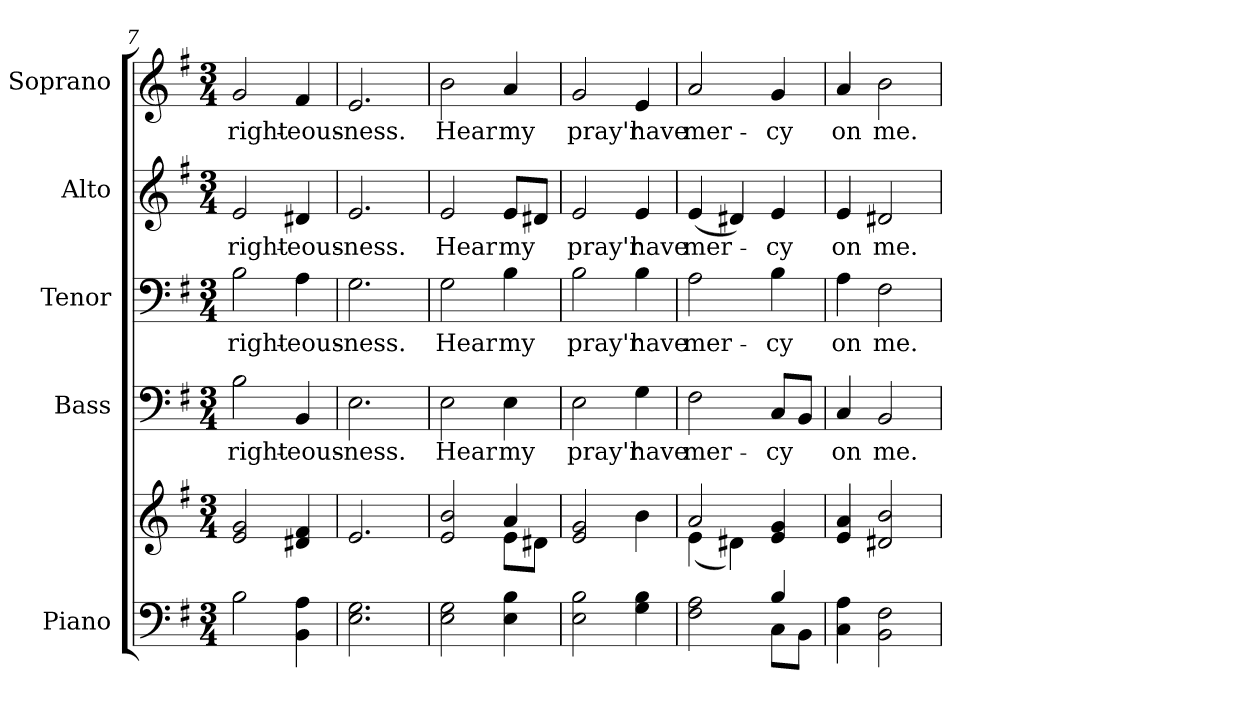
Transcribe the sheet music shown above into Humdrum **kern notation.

**kern	**kern	**kern	**text	**kern	**text	**kern	**text	**kern	**text
*part5	*part5	*part4	*part4	*part3	*part3	*part2	*part2	*part1	*part1
*staff6	*staff5	*staff4	*staff4	*staff3	*staff3	*staff2	*staff2	*staff1	*staff1
*I"Piano	*	*I"Bass	*	*I"Tenor	*	*I"Alto	*	*I"Soprano	*
*I'Pno.	*	*I'B.	*	*I'T.	*	*I'A.	*	*I'S.	*
*clefF4	*clefG2	*clefF4	*	*clefF4	*	*clefG2	*	*clefG2	*
*k[f#]	*k[f#]	*k[f#]	*	*k[f#]	*	*k[f#]	*	*k[f#]	*
*G:	*G:	*G:	*	*G:	*	*G:	*	*G:	*
*M3/4	*M3/4	*M3/4	*	*M3/4	*	*M3/4	*	*M3/4	*
=7	=7	=7	=7	=7	=7	=7	=7	=7	=7
!	!	!	!LO:LY:b:color=#000000	!	!	!	!	!	!
!	!	!	!	!	!LO:LY:b:color=#000000	!	!	!	!
!	!	!	!	!	!	!	!LO:LY:b:color=#000000	!	!
!	!	!	!	!	!	!	!	!	!LO:LY:b:color=#000000
2Bi\	2ei/ 2gi	2Bi\	right-	2Bi\	right-	2ei/	right-	2gi/	right-
!	!	!	!LO:LY:b:color=#000000	!	!	!	!	!	!
!	!	!	!	!	!LO:LY:b:color=#000000	!	!	!	!
!	!	!	!	!	!	!	!LO:LY:b:color=#000000	!	!
!	!	!	!	!	!	!	!	!	!LO:LY:b:color=#000000
4BBi\ 4Ai	4d#Xi/ 4f#i	4BBi/	-eous-	4Ai\	-eous-	4d#Xi/	-eous-	4f#i/	-eous-
=8	=8	=8	=8	=8	=8	=8	=8	=8	=8
!	!	!	!LO:LY:b:color=#000000	!	!	!	!	!	!
!	!	!	!	!	!LO:LY:b:color=#000000	!	!	!	!
!	!	!	!	!	!	!	!LO:LY:b:color=#000000	!	!
!	!	!	!	!	!	!	!	!	!LO:LY:b:color=#000000
2.Ei\ 2.Gi	2.ei/	2.Ei\	-ness.	2.Gi\	-ness.	2.ei/	-ness.	2.ei/	-ness.
!!LO:PB:g=z
=9	=9	=9	=9	=9	=9	=9	=9	=9	=9
*	*^	*	*	*	*	*	*	*	*
!	!	!	!	!LO:LY:b:color=#000000	!	!	!	!	!	!
!	!	!	!	!	!	!LO:LY:b:color=#000000	!	!	!	!
!	!	!	!	!	!	!	!	!LO:LY:b:color=#000000	!	!
!	!	!	!	!	!	!	!	!	!	!LO:LY:b:color=#000000
2Ei\ 2Gi	2ei/ 2bi	2ryy	2Ei\	Hear	2Gi\	Hear	2ei/	Hear	2bi\	Hear
!	!	!	!	!LO:LY:b:color=#000000	!	!	!	!	!	!
!	!	!	!	!	!	!LO:LY:b:color=#000000	!	!	!	!
!	!	!	!	!	!	!	!	!LO:LY:b:color=#000000	!	!
!	!	!	!	!	!	!	!	!	!	!LO:LY:b:color=#000000
4Ei\ 4Bi	4ai/	8ei\L	4Ei\	my	4Bi\	my	8ei/L	my	4ai/	my
.	.	8d#Xi\J	.	.	.	.	8d#Xi/J	.	.	.
*	*v	*v	*	*	*	*	*	*	*	*
=10	=10	=10	=10	=10	=10	=10	=10	=10	=10
*	*^	*	*	*	*	*	*	*	*
!	!	!	!	!LO:LY:b:color=#000000	!	!	!	!	!	!
*	*v	*v	*	*	*	*	*	*	*	*
*	*^	*	*	*	*	*	*	*	*
!	!	!	!	!	!	!LO:LY:b:color=#000000	!	!	!	!
*	*v	*v	*	*	*	*	*	*	*	*
*	*^	*	*	*	*	*	*	*	*
!	!	!	!	!	!	!	!	!LO:LY:b:color=#000000	!	!
*	*v	*v	*	*	*	*	*	*	*	*
*	*^	*	*	*	*	*	*	*	*
!	!	!	!	!	!	!	!	!	!	!LO:LY:b:color=#000000
*	*v	*v	*	*	*	*	*	*	*	*
2Ei\ 2Bi	2ei/ 2gi	2Ei\	pray'r	2Bi\	pray'r	2ei/	pray'r	2gi/	pray'r
!	!	!	!LO:LY:b:color=#000000	!	!	!	!	!	!
!	!	!	!	!	!LO:LY:b:color=#000000	!	!	!	!
!	!	!	!	!	!	!	!LO:LY:b:color=#000000	!	!
!	!	!	!	!	!	!	!	!	!LO:LY:b:color=#000000
4Gi\ 4Bi	4bi\	4Gi\	have	4Bi\	have	4ei/	have	4ei/	have
=11	=11	=11	=11	=11	=11	=11	=11	=11	=11
*^	*^	*	*	*	*	*	*	*	*
!	!	!	!	!	!LO:LY:b:color=#000000	!	!	!	!	!	!
!	!	!	!	!	!	!	!LO:LY:b:color=#000000	!	!	!	!
!	!	!	!	!	!	!	!	!	!LO:LY:b:color=#000000	!	!
!	!	!	!	!	!	!	!	!	!	!	!LO:LY:b:color=#000000
2F#i\ 2Ai	2ryy	2ai/	(4ei\	2F#i\	mer-	2Ai\	mer-	(4ei/	mer-	2ai/	mer-
.	.	.	4d#Xi\)	.	.	.	.	4d#Xi/)	.	.	.
!	!	!	!	!	!LO:LY:b:color=#000000	!	!	!	!	!	!
!	!	!	!	!	!	!	!LO:LY:b:color=#000000	!	!	!	!
!	!	!	!	!	!	!	!	!	!LO:LY:b:color=#000000	!	!
!	!	!	!	!	!	!	!	!	!	!	!LO:LY:b:color=#000000
4Bi/	8Ci\L	4ei/ 4gi	4ryy	8Ci/L	-cy	4Bi\	-cy	4ei/	-cy	4gi/	-cy
.	8BBi\J	.	.	8BBi/J	.	.	.	.	.	.	.
*v	*v	*	*	*	*	*	*	*	*	*	*
*	*v	*v	*	*	*	*	*	*	*	*
=12	=12	=12	=12	=12	=12	=12	=12	=12	=12
*^	*	*	*	*	*	*	*	*	*
!	!	!	!	!LO:LY:b:color=#000000	!	!	!	!	!	!
*v	*v	*	*	*	*	*	*	*	*	*
*^	*	*	*	*	*	*	*	*	*
!	!	!	!	!	!	!LO:LY:b:color=#000000	!	!	!	!
*v	*v	*	*	*	*	*	*	*	*	*
*^	*	*	*	*	*	*	*	*	*
!	!	!	!	!	!	!	!	!LO:LY:b:color=#000000	!	!
*v	*v	*	*	*	*	*	*	*	*	*
*^	*	*	*	*	*	*	*	*	*
!	!	!	!	!	!	!	!	!	!	!LO:LY:b:color=#000000
*v	*v	*	*	*	*	*	*	*	*	*
4Ci\ 4Ai	4ei/ 4ai	4Ci/	on	4Ai\	on	4ei/	on	4ai/	on
!	!	!	!LO:LY:b:color=#000000	!	!	!	!	!	!
!	!	!	!	!	!LO:LY:b:color=#000000	!	!	!	!
!	!	!	!	!	!	!	!LO:LY:b:color=#000000	!	!
!	!	!	!	!	!	!	!	!	!LO:LY:b:color=#000000
2BBi\ 2F#i	2d#Xi/ 2bi	2BBi/	me.	2F#i\	me.	2d#Xi/	me.	2bi\	me.
=	=	=	=	=	=	=	=	=	=
*-	*-	*-	*-	*-	*-	*-	*-	*-	*-
